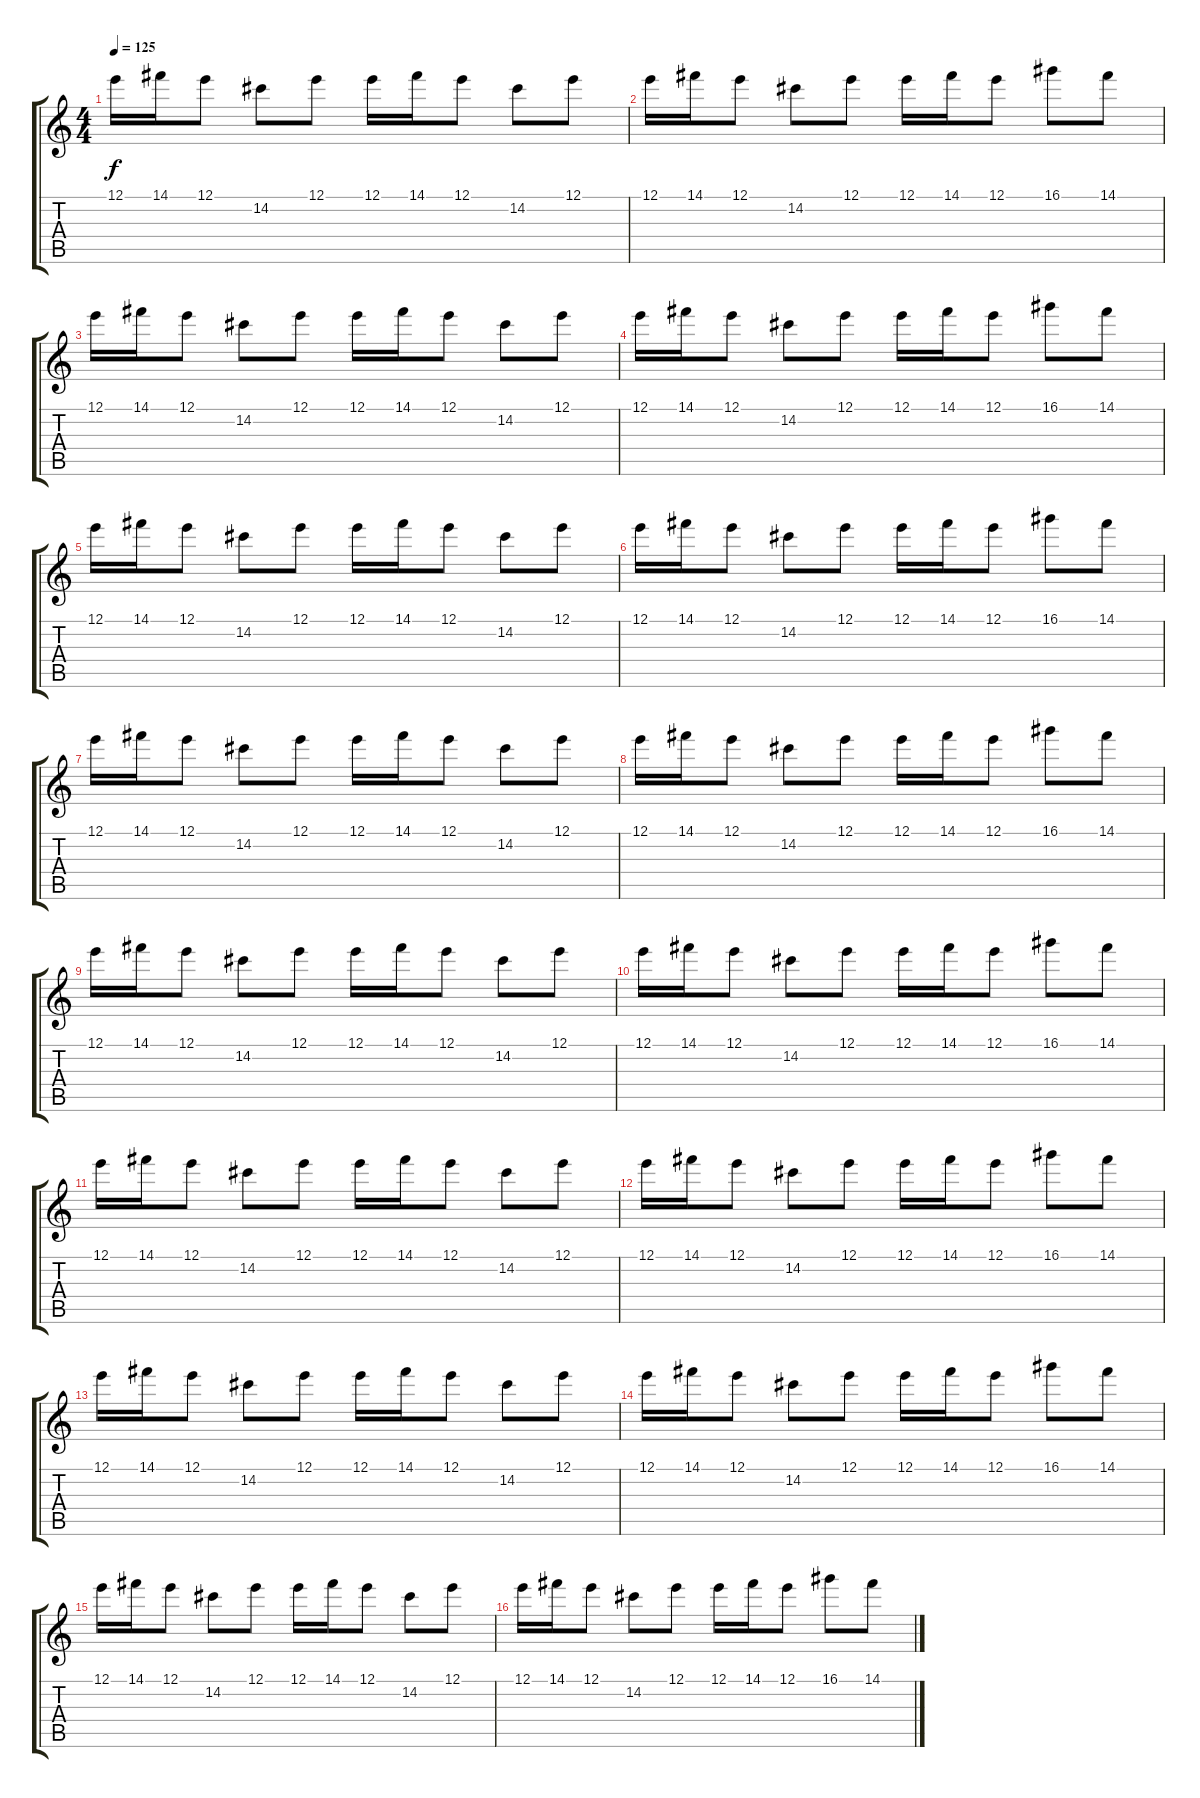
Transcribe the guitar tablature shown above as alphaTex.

\track "" {instrument overdrivenguitar}
\staff {score tabs}
\tuning (E4 B3 G3 D3 A2 E2) {hide}
\ts (4 4)
\tempo 125
\clef g2
\ks c
12.1.16{dy f} 14.1.16 12.1.8 14.2.8 12.1.8 12.1.16 14.1.16 12.1.8 14.2.8 12.1.8 |
12.1.16 14.1.16 12.1.8 14.2.8 12.1.8 12.1.16 14.1.16 12.1.8 16.1.8 14.1.8 |
12.1.16 14.1.16 12.1.8 14.2.8 12.1.8 12.1.16 14.1.16 12.1.8 14.2.8 12.1.8 |
12.1.16 14.1.16 12.1.8 14.2.8 12.1.8 12.1.16 14.1.16 12.1.8 16.1.8 14.1.8 |
12.1.16 14.1.16 12.1.8 14.2.8 12.1.8 12.1.16 14.1.16 12.1.8 14.2.8 12.1.8 |
12.1.16 14.1.16 12.1.8 14.2.8 12.1.8 12.1.16 14.1.16 12.1.8 16.1.8 14.1.8 |
12.1.16 14.1.16 12.1.8 14.2.8 12.1.8 12.1.16 14.1.16 12.1.8 14.2.8 12.1.8 |
12.1.16 14.1.16 12.1.8 14.2.8 12.1.8 12.1.16 14.1.16 12.1.8 16.1.8 14.1.8 |
12.1.16 14.1.16 12.1.8 14.2.8 12.1.8 12.1.16 14.1.16 12.1.8 14.2.8 12.1.8 |
12.1.16 14.1.16 12.1.8 14.2.8 12.1.8 12.1.16 14.1.16 12.1.8 16.1.8 14.1.8 |
12.1.16 14.1.16 12.1.8 14.2.8 12.1.8 12.1.16 14.1.16 12.1.8 14.2.8 12.1.8 |
12.1.16 14.1.16 12.1.8 14.2.8 12.1.8 12.1.16 14.1.16 12.1.8 16.1.8 14.1.8 |
12.1.16 14.1.16 12.1.8 14.2.8 12.1.8 12.1.16 14.1.16 12.1.8 14.2.8 12.1.8 |
12.1.16 14.1.16 12.1.8 14.2.8 12.1.8 12.1.16 14.1.16 12.1.8 16.1.8 14.1.8 |
12.1.16 14.1.16 12.1.8 14.2.8 12.1.8 12.1.16 14.1.16 12.1.8 14.2.8 12.1.8 |
12.1.16 14.1.16 12.1.8 14.2.8 12.1.8 12.1.16 14.1.16 12.1.8 16.1.8 14.1.8
